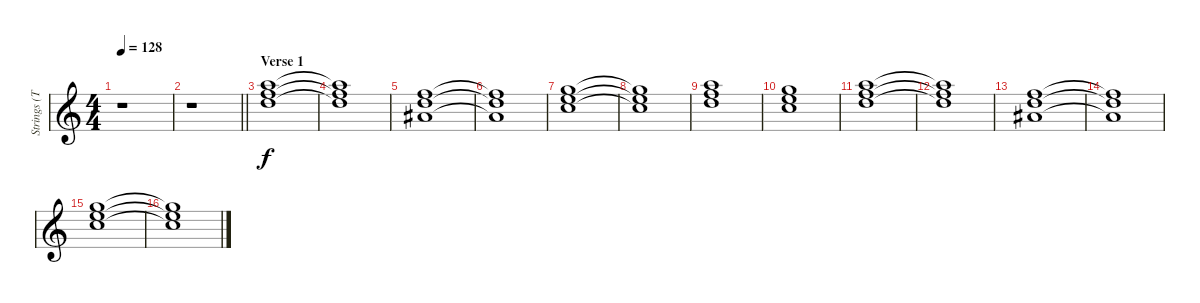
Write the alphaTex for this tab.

\track ("Strings (Toumas)" "Strings (T") {instrument stringensemble1}
\staff {score}
\tuning (E4 B3 G3 D3 A2 E2) {hide}
\ts (4 4)
\tempo 128
\clef g2
\ks c
r.1{dy f} |
\barLineRight lightlight
r.1 |
\section ("" "Verse 1")
(13.1 22.2 19.3).1{volume 7} |
(13.1{t} 22.2{t} 19.3{t}).1 |
(13.1 15.3 24.4).1 |
(13.1{t} 15.3{t} 24.4{t}).1 |
(8.1 17.2 24.3).1 |
(8.1{t} 17.2{t} 24.3{t}).1 |
(10.1 18.2 26.3).1 |
(8.1 17.2 24.3).1 |
(13.1 22.2 19.3).1{volume 7} |
(13.1{t} 22.2{t} 19.3{t}).1 |
(13.1 15.3 24.4).1 |
(13.1{t} 15.3{t} 24.4{t}).1 |
(8.1 17.2 24.3).1 |
(8.1{t} 17.2{t} 24.3{t}).1
